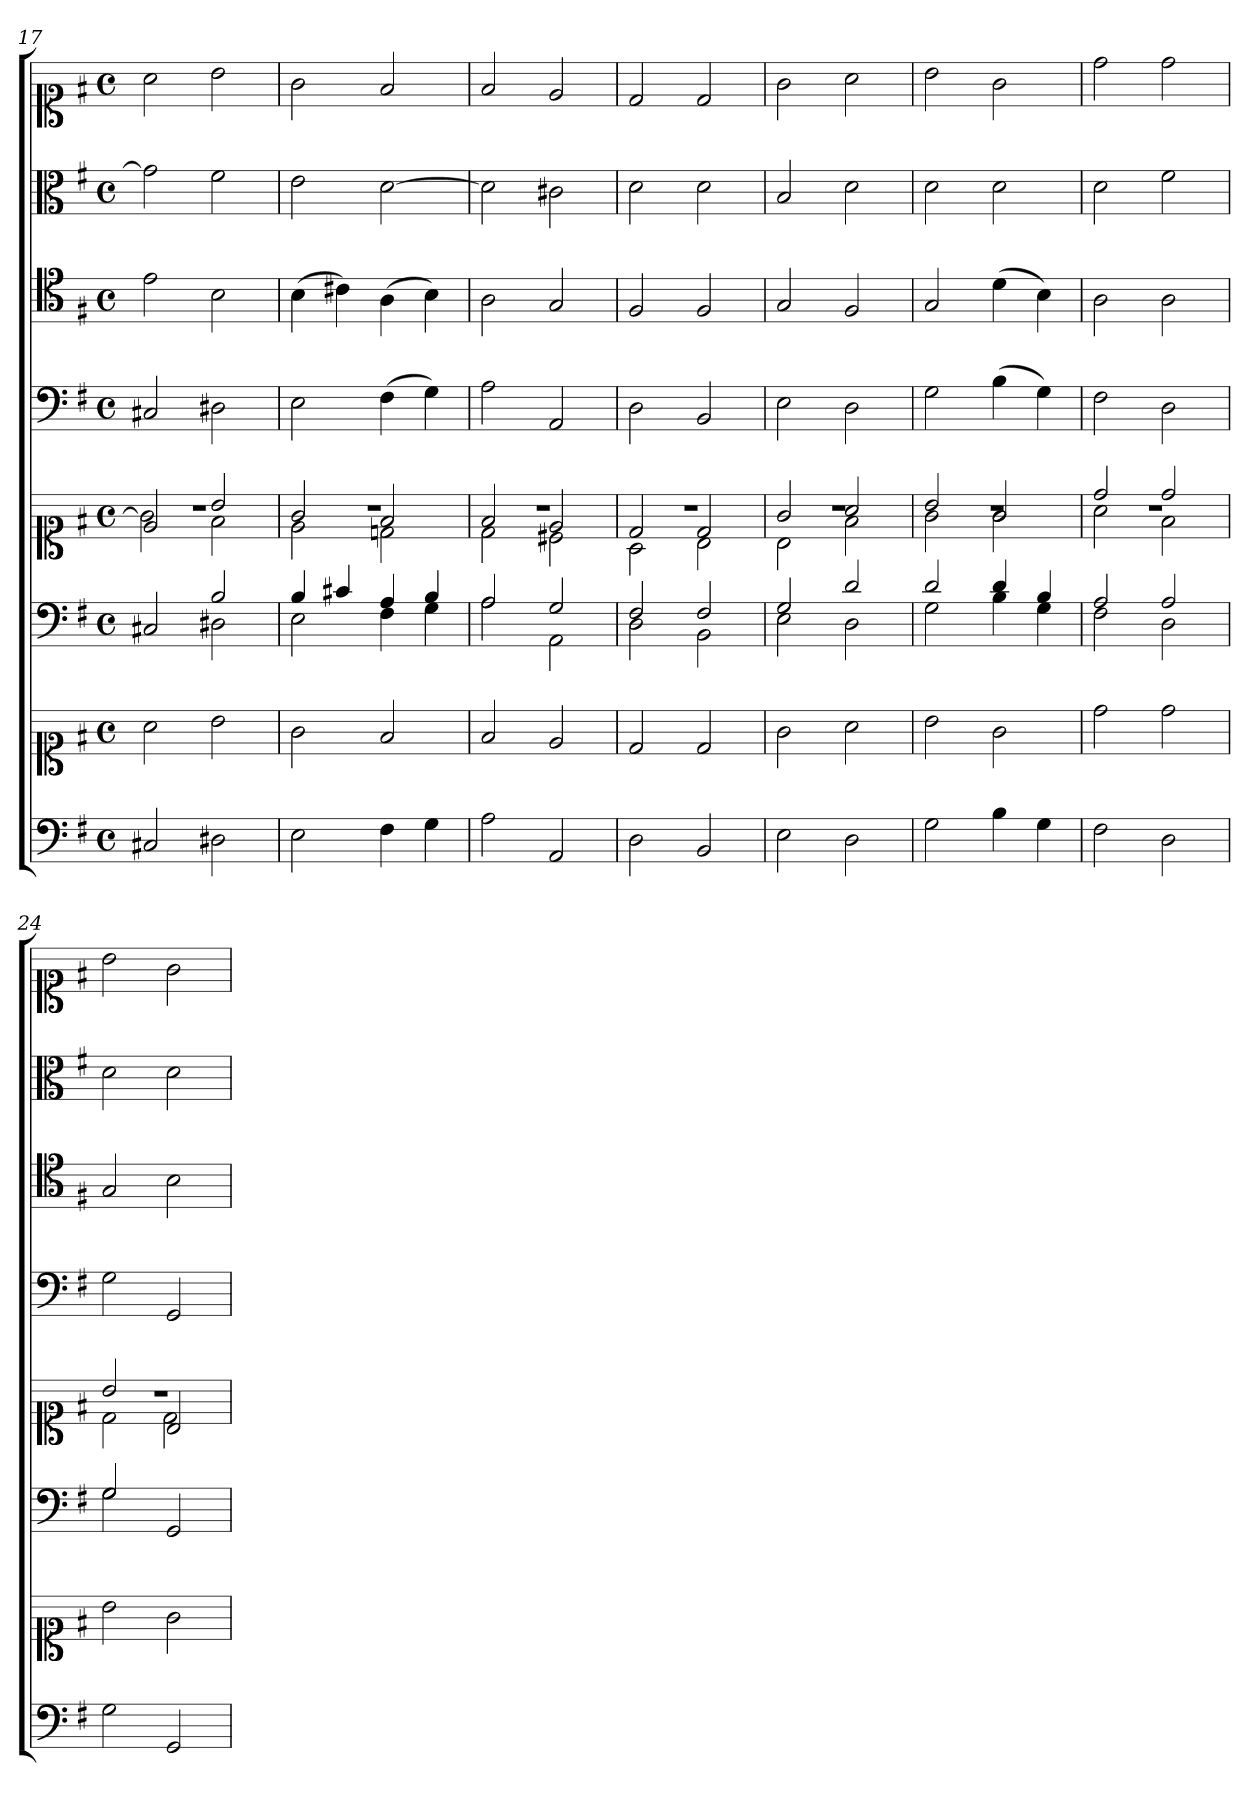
**kern	**kern	**kern	**kern	**kern	**kern	**kern	**kern
*part6	*part6	*part5	*part5	*part4	*part3	*part2	*part1
*staff8	*staff7	*staff6	*staff5	*staff4	*staff3	*staff2	*staff1
*clefF4	*clefC1	*clefF4	*clefC1	*clefF4	*clefC4	*clefC3	*clefC1
*k[f#]	*k[f#]	*k[f#]	*k[f#]	*k[f#]	*k[f#]	*k[f#]	*k[f#]
*G:	*G:	*G:	*G:	*G:	*G:	*G:	*G:
*M4/4	*M4/4	*M4/4	*M4/4	*M4/4	*M4/4	*M4/4	*M4/4
*met(c)	*met(c)	*met(c)	*met(c)	*met(c)	*met(c)	*met(c)	*met(c)
=17	=17	=17	=17	=17	=17	=17	=17
*	*	*^	*^	*	*	*	*
*	*	*	*	*	*^	*	*	*	*
2C#X	2a	2ryy	2C#X	2e	2g]	1r	2C#X	2e	2g]	2a
2D#X	2b	2B	2D#X	2b	2f#	.	2D#X	2B	2f#	2b
=18	=18	=18	=18	=18	=18	=18	=18	=18	=18	=18
2E	2g	4B	2E	2g	2e	1r	2E	(4B	2e	2g
.	.	4c#X	.	.	.	.	.	4c#X)	.	.
4F#	2f#	4A	4F#	2f#	2dn	.	(4F#	(4A	[2d	2f#
4G	.	4B	4G	.	.	.	4G)	4B)	.	.
=19	=19	=19	=19	=19	=19	=19	=19	=19	=19	=19
2A	2f#	2A	2A	2f#	2d	1r	2A	2A	2d]	2f#
2AA	2e	2G	2AA	2e	2c#X	.	2AA	2G	2c#X	2e
=20	=20	=20	=20	=20	=20	=20	=20	=20	=20	=20
2D	2d	2F#	2D	2d	2A	1r	2D	2F#	2d	2d
2BB	2d	2F#	2BB	2d	2B	.	2BB	2F#	2d	2d
=21	=21	=21	=21	=21	=21	=21	=21	=21	=21	=21
2E	2g	2G	2E	2g	2B	1r	2E	2G	2B	2g
2D	2a	2d	2D	2a	2f#	.	2D	2F#	2d	2a
=22	=22	=22	=22	=22	=22	=22	=22	=22	=22	=22
2G	2b	2d	2G	2b	2g	1r	2G	2G	2d	2b
4B	2g	4d	4B	2g	2g	.	(4B	(4d	2d	2g
4G	.	4B	4G	.	.	.	4G)	4B)	.	.
=23	=23	=23	=23	=23	=23	=23	=23	=23	=23	=23
2F#	2dd	2A	2F#	2dd	2a	1r	2F#	2A	2d	2dd
2D	2dd	2A	2D	2dd	2f#	.	2D	2A	2f#	2dd
=24	=24	=24	=24	=24	=24	=24	=24	=24	=24	=24
2G	2b	2G	2G	2b	2d	1r	2G	2G	2d	2b
2GG	2g	2ryy	2GG	2B	2d	.	2GG	2B	2d	2g
*	*	*v	*v	*	*	*	*	*	*	*
*	*	*	*v	*v	*v	*	*	*	*
=	=	=	=	=	=	=	=
*-	*-	*-	*-	*-	*-	*-	*-
